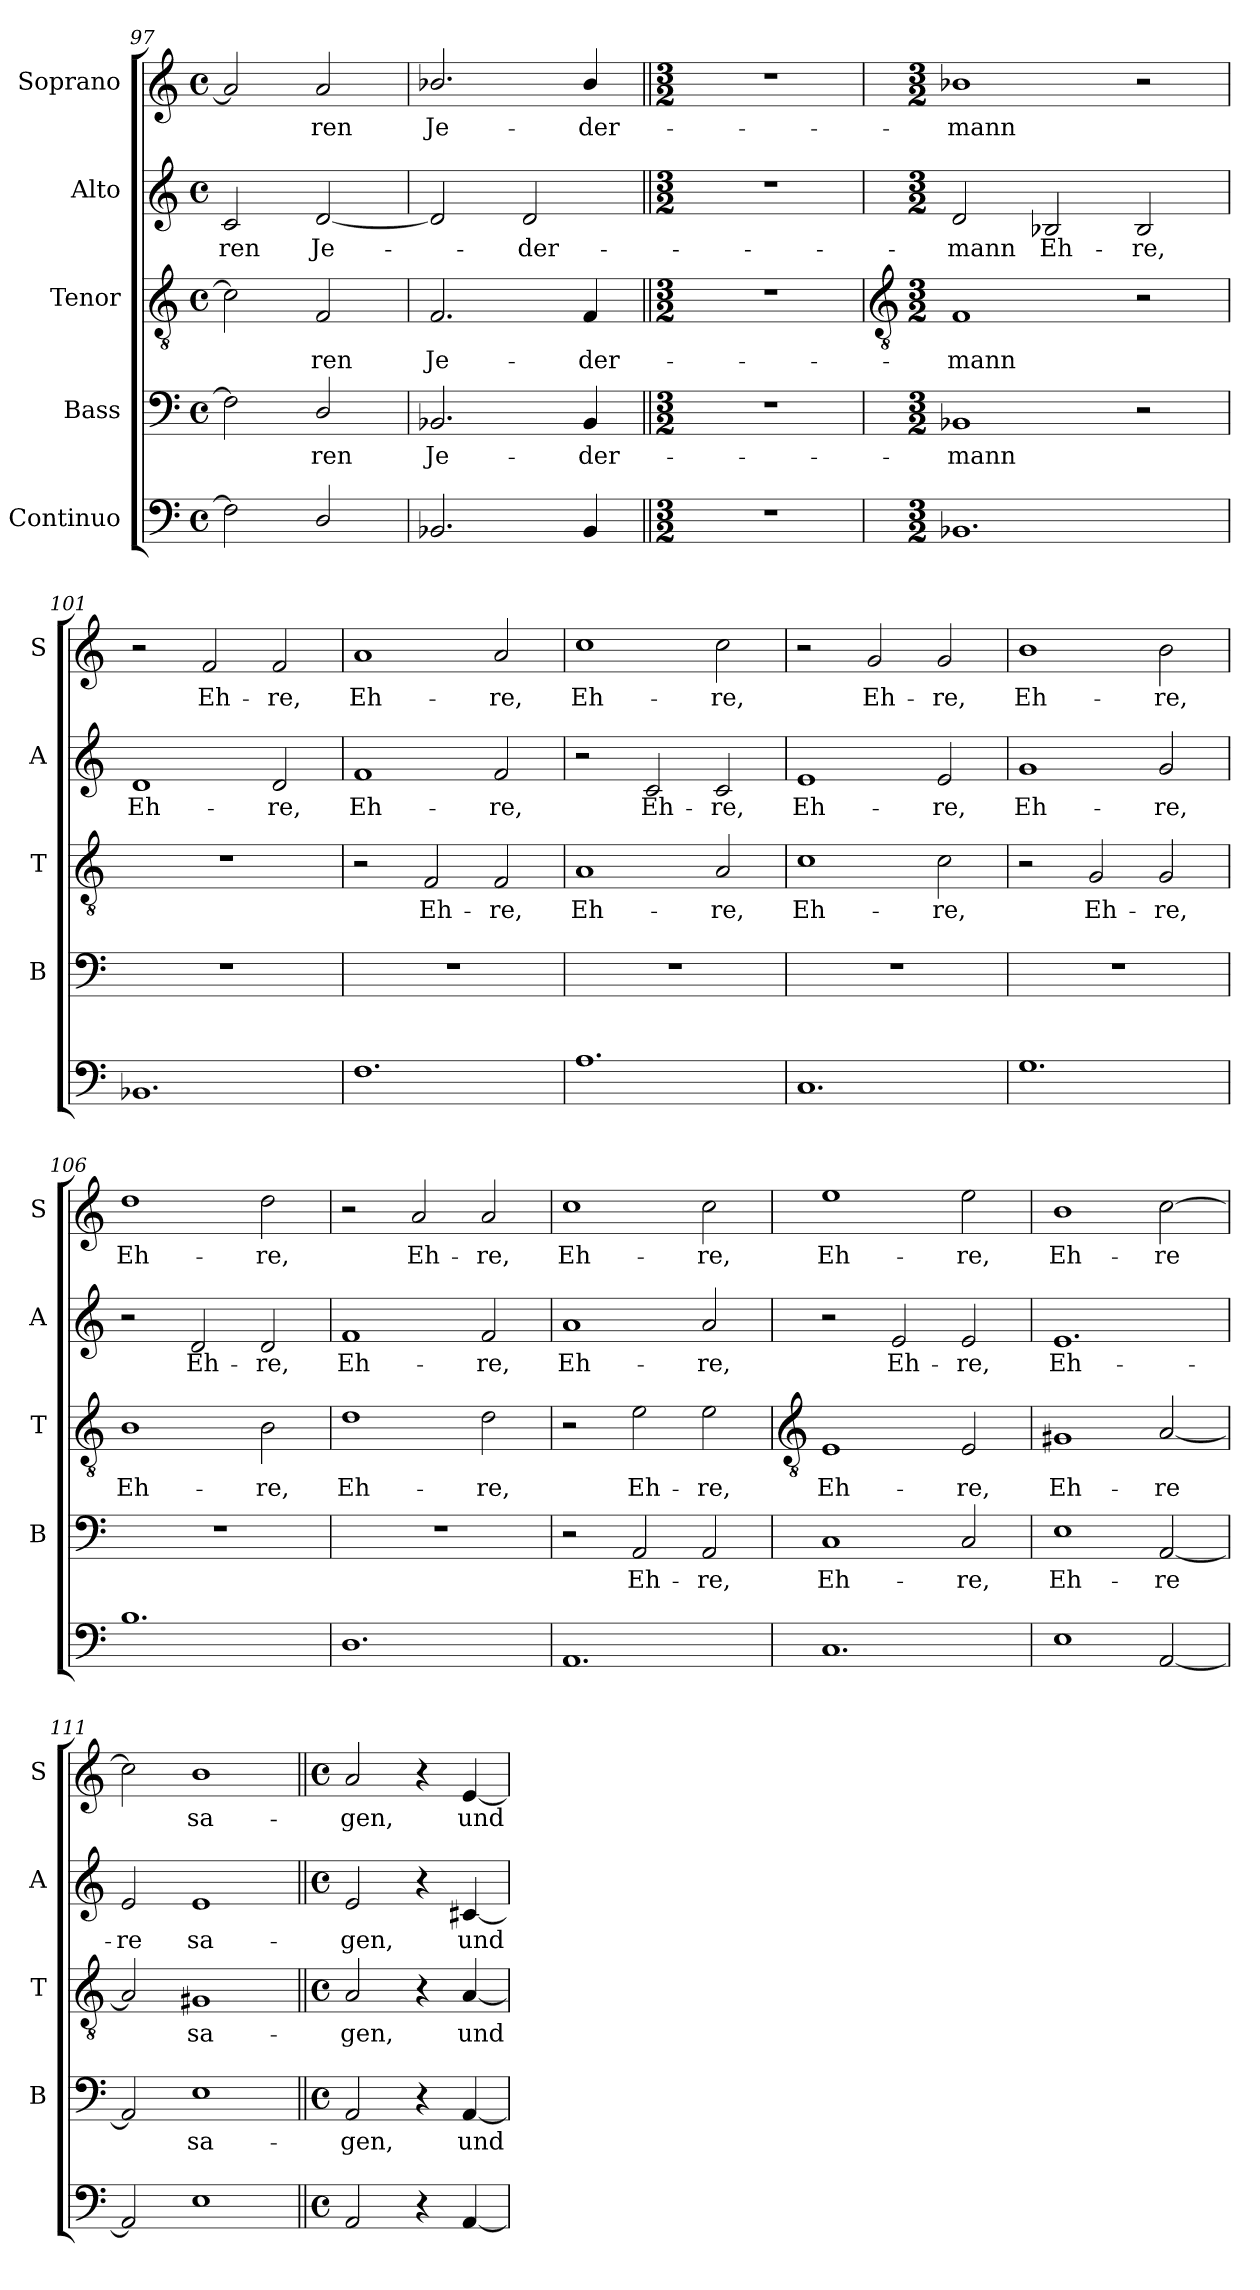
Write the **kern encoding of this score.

**kern	**kern	**text	**kern	**text	**kern	**text	**kern	**text
*part5	*part4	*part4	*part3	*part3	*part2	*part2	*part1	*part1
*staff5	*staff4	*staff4	*staff3	*staff3	*staff2	*staff2	*staff1	*staff1
*I"Continuo	*I"Bass	*	*I"Tenor	*	*I"Alto	*	*I"Soprano	*
*	*I'B	*	*I'T	*	*I'A	*	*I'S	*
*clefF4	*clefF4	*	*clefGv2	*	*clefG2	*	*clefG2	*
*k[]	*k[]	*	*k[]	*	*k[]	*	*k[]	*
*C:	*C:	*	*C:	*	*C:	*	*C:	*
*M4/4	*M4/4	*	*M4/4	*	*M4/4	*	*M4/4	*
*met(c)	*met(c)	*	*met(c)	*	*met(c)	*	*met(c)	*
=97	=97	=97	=97	=97	=97	=97	=97	=97
!	!	!	!	!	!	!LO:LY:b	!	!
2F]	2F]	.	2c]	.	2c	-ren	2a]	.
!	!	!LO:LY:b	!	!LO:LY:b	!	!LO:LY:b	!	!LO:LY:b
2D/	2D/	ren	2F	ren	[2d	Je-	2a	ren
=98	=98	=98	=98	=98	=98	=98	=98	=98
!	!	!LO:LY:b	!	!LO:LY:b	!	!	!	!LO:LY:b
2.BB-X	2.BB-X	Je-	2.F	Je-	2d]	.	2.b-X/	Je-
!	!	!	!	!	!	!LO:LY:b	!	!
.	.	.	.	.	2d	der-	.	.
!	!	!LO:LY:b	!	!LO:LY:b	!	!	!	!LO:LY:b
4BB-	4BB-	-der-	4F	-der-	.	.	4b-/	-der-
=99||	=99||	=99||	=99||	=99||	=99||	=99||	=99||	=99||
*M3/2	*M3/2	*	*M3/2	*	*M3/2	*	*M3/2	*
1.r	1.r	.	1.r	.	1.r	.	1.r	.
!!LO:LB:g=z
=100	=100	=100	=100	=100	=100	=100	=100	=100
*	*	*	*clefGv2	*	*	*	*	*
*M3/2	*M3/2	*	*M3/2	*	*M3/2	*	*M3/2	*
!	!	!LO:LY:b	!	!LO:LY:b	!	!LO:LY:b	!	!LO:LY:b
1.BB-X	1BB-X	-mann	1F	-mann	2d	-mann	1b-X	-mann
!	!	!	!	!	!	!LO:LY:b	!	!
.	.	.	.	.	2B-X	Eh-	.	.
!	!	!	!	!	!	!LO:LY:b	!	!
.	2r	.	2r	.	2B-	-re,	2r	.
=101	=101	=101	=101	=101	=101	=101	=101	=101
!	!LO:N:vis=1	!	!LO:N:vis=1	!	!	!LO:LY:b	!	!
1.BB-X	1.r	.	1.r	.	1d	Eh-	2r	.
!	!	!	!	!	!	!	!	!LO:LY:b
.	.	.	.	.	.	.	2f	Eh-
!	!	!	!	!	!	!LO:LY:b	!	!LO:LY:b
.	.	.	.	.	2d	-re,	2f	-re,
=102	=102	=102	=102	=102	=102	=102	=102	=102
!	!LO:N:vis=1	!	!	!	!	!LO:LY:b	!	!LO:LY:b
1.F	1.r	.	2r	.	1f	Eh-	1a	Eh-
!	!	!	!	!LO:LY:b	!	!	!	!
.	.	.	2F	Eh-	.	.	.	.
!	!	!	!	!LO:LY:b	!	!LO:LY:b	!	!LO:LY:b
.	.	.	2F	-re,	2f	-re,	2a	-re,
=103	=103	=103	=103	=103	=103	=103	=103	=103
!	!LO:N:vis=1	!	!	!LO:LY:b	!	!	!	!LO:LY:b
1.A	1.r	.	1A	Eh-	2r	.	1cc	Eh-
!	!	!	!	!	!	!LO:LY:b	!	!
.	.	.	.	.	2c	Eh-	.	.
!	!	!	!	!LO:LY:b	!	!LO:LY:b	!	!LO:LY:b
.	.	.	2A	-re,	2c	-re,	2cc	-re,
=104	=104	=104	=104	=104	=104	=104	=104	=104
!	!LO:N:vis=1	!	!	!LO:LY:b	!	!LO:LY:b	!	!
1.C	1.r	.	1c	Eh-	1e	Eh-	2r	.
!	!	!	!	!	!	!	!	!LO:LY:b
.	.	.	.	.	.	.	2g	Eh-
!	!	!	!	!LO:LY:b	!	!LO:LY:b	!	!LO:LY:b
.	.	.	2c	-re,	2e	-re,	2g	-re,
=105	=105	=105	=105	=105	=105	=105	=105	=105
!	!LO:N:vis=1	!	!	!	!	!LO:LY:b	!	!LO:LY:b
1.G	1.r	.	2r	.	1g	Eh-	1b	Eh-
!	!	!	!	!LO:LY:b	!	!	!	!
.	.	.	2G	Eh-	.	.	.	.
!	!	!	!	!LO:LY:b	!	!LO:LY:b	!	!LO:LY:b
.	.	.	2G	-re,	2g	-re,	2b	-re,
=106	=106	=106	=106	=106	=106	=106	=106	=106
!	!LO:N:vis=1	!	!	!LO:LY:b	!	!	!	!LO:LY:b
1.B	1.r	.	1B	Eh-	2r	.	1dd	Eh-
!	!	!	!	!	!	!LO:LY:b	!	!
.	.	.	.	.	2d	Eh-	.	.
!	!	!	!	!LO:LY:b	!	!LO:LY:b	!	!LO:LY:b
.	.	.	2B	-re,	2d	-re,	2dd	-re,
=107	=107	=107	=107	=107	=107	=107	=107	=107
!	!LO:N:vis=1	!	!	!LO:LY:b	!	!LO:LY:b	!	!
1.D	1.r	.	1d	Eh-	1f	Eh-	2r	.
!	!	!	!	!	!	!	!	!LO:LY:b
.	.	.	.	.	.	.	2a	Eh-
!	!	!	!	!LO:LY:b	!	!LO:LY:b	!	!LO:LY:b
.	.	.	2d	-re,	2f	-re,	2a	-re,
=108	=108	=108	=108	=108	=108	=108	=108	=108
!	!	!	!	!	!	!LO:LY:b	!	!LO:LY:b
1.AA	2r	.	2r	.	1a	Eh-	1cc	Eh-
!	!	!LO:LY:b	!	!LO:LY:b	!	!	!	!
.	2AA	Eh-	2e	Eh-	.	.	.	.
!	!	!LO:LY:b	!	!LO:LY:b	!	!LO:LY:b	!	!LO:LY:b
.	2AA	-re,	2e	-re,	2a	-re,	2cc	-re,
!!LO:LB:g=z
=109	=109	=109	=109	=109	=109	=109	=109	=109
*	*	*	*clefGv2	*	*	*	*	*
!	!	!LO:LY:b	!	!LO:LY:b	!	!	!	!LO:LY:b
1.C	1C	Eh-	1E	Eh-	2r	.	1ee	Eh-
!	!	!	!	!	!	!LO:LY:b	!	!
.	.	.	.	.	2e	Eh-	.	.
!	!	!LO:LY:b	!	!LO:LY:b	!	!LO:LY:b	!	!LO:LY:b
.	2C	-re,	2E	-re,	2e	-re,	2ee	-re,
=110	=110	=110	=110	=110	=110	=110	=110	=110
!	!	!LO:LY:b	!	!LO:LY:b	!	!LO:LY:b	!	!LO:LY:b
1E	1E	Eh-	1G#X	Eh-	1.e	Eh--	1b	Eh-
!	!	!LO:LY:b	!	!LO:LY:b	!	!	!	!LO:LY:b
[2AA	[2AA	-re	[2A	-re	.	.	[2cc	-re
=111	=111	=111	=111	=111	=111	=111	=111	=111
!	!	!	!	!	!	!LO:LY:b	!	!
2AA]	2AA]	.	2A]	.	2e	-re	2cc]	.
!	!	!LO:LY:b	!	!LO:LY:b	!	!LO:LY:b	!	!LO:LY:b
1E	1E	sa-	1G#X	sa-	1e	sa-	1b	sa-
=112||	=112||	=112||	=112||	=112||	=112||	=112||	=112||	=112||
*M4/4	*M4/4	*	*M4/4	*	*M4/4	*	*M4/4	*
*met(c)	*met(c)	*	*met(c)	*	*met(c)	*	*met(c)	*
!	!	!LO:LY:b	!	!LO:LY:b	!	!LO:LY:b	!	!LO:LY:b
2AA	2AA	-gen,	2A	-gen,	2e	-gen,	2a	-gen,
4r	4r	.	4r	.	4r	.	4r	.
!	!	!LO:LY:b	!	!LO:LY:b	!	!LO:LY:b	!	!LO:LY:b
[4AA	[4AA	und	[4A	und	[4c#X	und	[4e	und
=	=	=	=	=	=	=	=	=
*-	*-	*-	*-	*-	*-	*-	*-	*-
